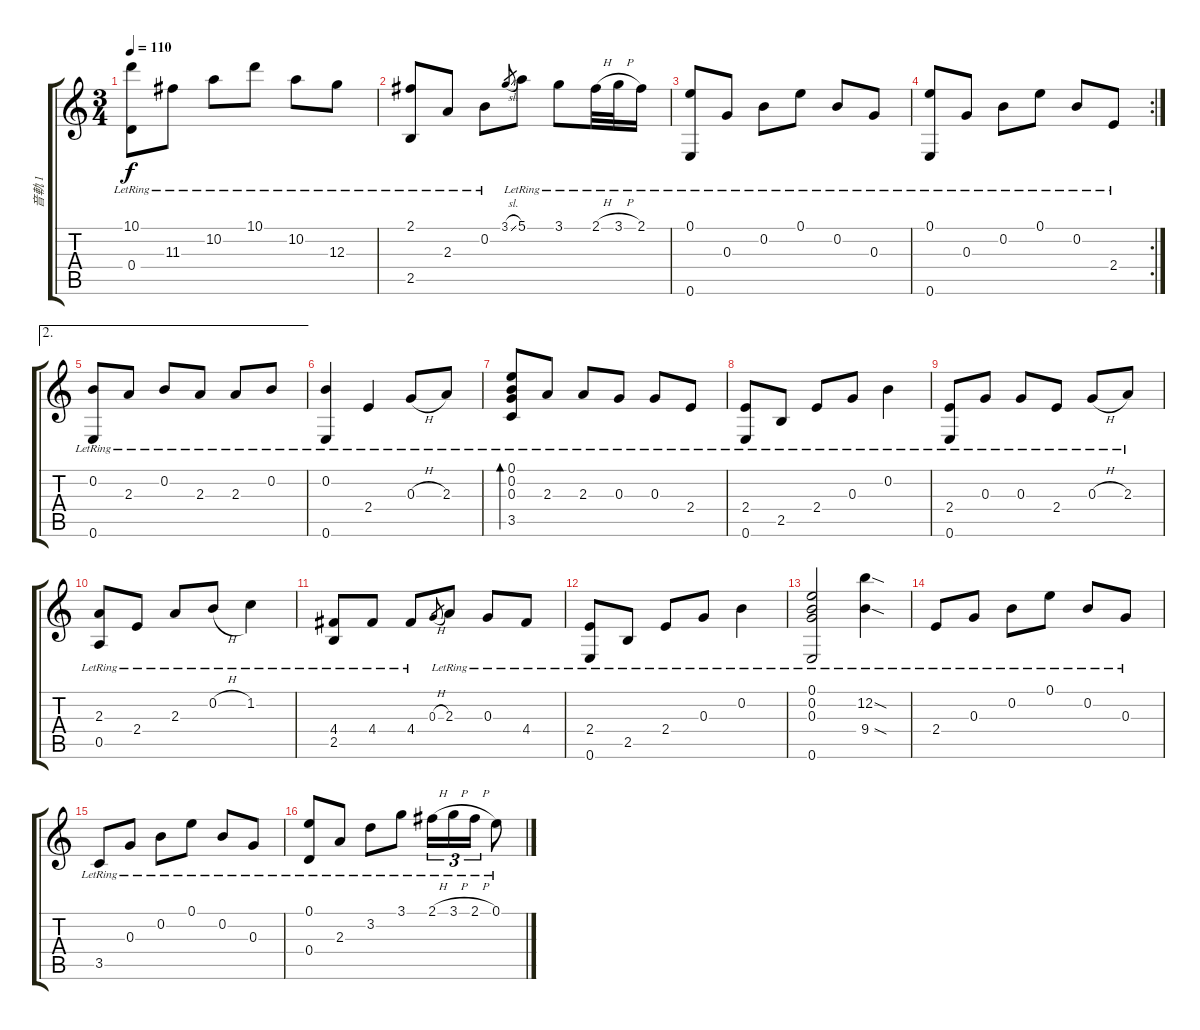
\track ("音軌 1" "音軌 1") {instrument acousticguitarsteel}
\staff {score tabs}
\tuning (E4 B3 G3 D3 A2 E2) {hide}
\ts (3 4)
\tempo 110
\clef g2
\ks c
(10.1{lr} 0.4{lr}).8{dy f} 11.3{lr}.8 10.2{lr}.8 10.1{lr}.8 10.2{lr}.8 12.3{lr}.8 |
(2.1{lr} 2.5{lr}).8 2.3{lr}.8 0.2{lr}.8 3.1{sl}.8{gr} 5.1{lr}.8 3.1{lr}.8 2.1{h lr}.32 3.1{h lr}.32 2.1{lr}.16 |
(0.1{lr} 0.6{lr}).8 0.3{lr}.8 0.2{lr}.8 0.1{lr}.8 0.2{lr}.8 0.3{lr}.8 |
\rc 2
(0.1{lr} 0.6{lr}).8 0.3{lr}.8 0.2{lr}.8 0.1{lr}.8 0.2{lr}.8 2.4{lr}.8 |
\ae 2
(0.2{lr} 0.6{lr}).8 2.3{lr}.8 0.2{lr}.8 2.3{lr}.8 2.3{lr}.8 0.2{lr}.8 |
(0.2{lr} 0.6{lr}).4 2.4{lr}.4 0.3{h lr}.8 2.3{lr}.8 |
(0.1{lr} 0.2{lr} 0.3{lr} 3.5{lr}).8{bd 480} 2.3{lr}.8 2.3{lr}.8 0.3{lr}.8 0.3{lr}.8 2.4{lr}.8 |
(2.4{lr} 0.6{lr}).8 2.5{lr}.8 2.4{lr}.8 0.3{lr}.8 0.2{lr}.4 |
(2.4{lr} 0.6{lr}).8 0.3{lr}.8 0.3{lr}.8 2.4{lr}.8 0.3{h lr}.8 2.3{lr}.8 |
(2.3{lr} 0.5{lr}).8 2.4{lr}.8 2.3{lr}.8 0.2{h lr}.8 1.2{lr}.4 |
(4.4{lr} 2.5{lr}).8 4.4{lr}.8 4.4{lr}.8 0.3{h}.8{gr} 2.3{lr}.8 0.3{lr}.8 4.4{lr}.8 |
(2.4{lr} 0.6{lr}).8 2.5{lr}.8 2.4{lr}.8 0.3{lr}.8 0.2{lr}.4 |
(0.1{lr} 0.2{lr} 0.3{lr} 0.6{lr}).2 (12.2{sod lr} 9.4{sod lr}).4 |
2.4{lr}.8 0.3{lr}.8 0.2{lr}.8 0.1{lr}.8 0.2{lr}.8 0.3{lr}.8 |
3.5{lr}.8 0.3{lr}.8 0.2{lr}.8 0.1{lr}.8 0.2{lr}.8 0.3{lr}.8 |
(0.1{lr} 0.4{lr}).8 2.3{lr}.8 3.2{lr}.8 3.1{lr}.8 2.1{h lr}.16{tu (3 2)} 3.1{h lr}.16{tu (3 2)} 2.1{h lr}.16{tu (3 2)} 0.1{lr}.8
